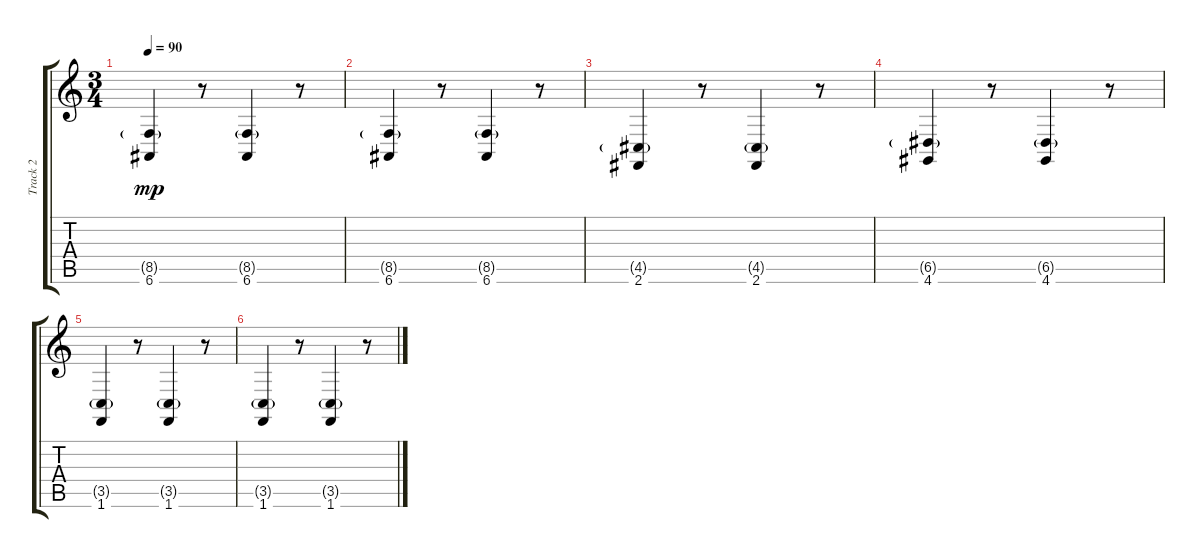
\track ("Track 2" "Track 2") {instrument oboe}
\staff {score tabs}
\tuning (E4 B3 G3 D3 A2 E2) {hide}
\ts (3 4)
\tempo 90
\clef g2
\ks c
(8.5{g} 6.6).4{dy mp} r.8 (8.5{g} 6.6).4 r.8 |
(8.5{g} 6.6).4 r.8 (8.5{g} 6.6).4 r.8 |
(4.5{g} 2.6).4 r.8 (4.5{g} 2.6).4 r.8 |
(6.5{g} 4.6).4 r.8 (6.5{g} 4.6).4 r.8 |
(3.5{g} 1.6).4 r.8 (3.5{g} 1.6).4 r.8 |
(3.5{g} 1.6).4 r.8 (3.5{g} 1.6).4 r.8
